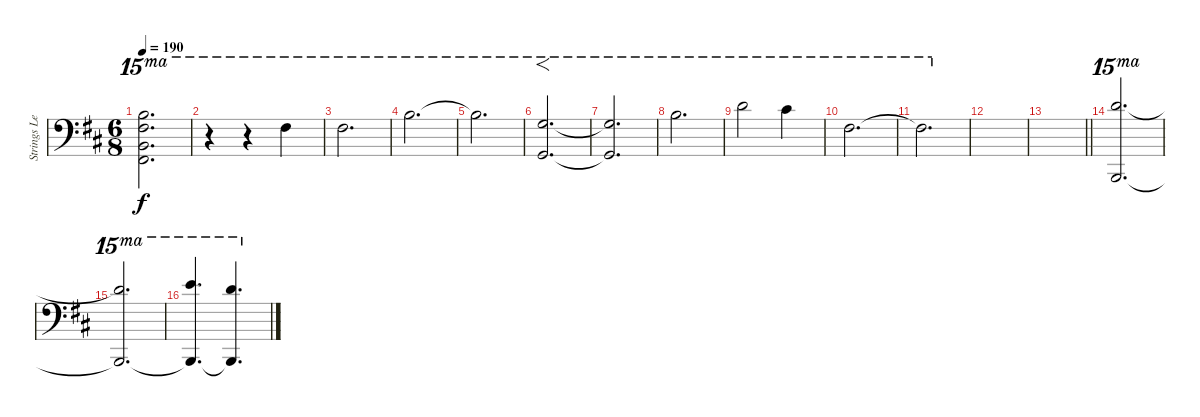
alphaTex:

\track ("Strings Lead" "Strings Le") {instrument stringensemble1}
\staff {score}
\tuning (Db4 Ab3 E3 B2 Gb2 A1) {hide}
\ts (6 8)
\tempo 190
\clef f4
\ks bminor
(22.1{t} 22.2{t} 19.3{t} 19.4{t}).2{d ot 15ma dy f} |
r.4{ot 15ma} r.4{ot 15ma} 17.1.4{ot 15ma} |
17.1.2{d ot 15ma} |
22.1.2{d ot 15ma} |
22.1{t}.2{d ot 15ma} |
(18.1 11.2).2{f d ot 15ma} |
(18.1{t} 11.2{t}).2{d ot 15ma} |
22.1.2{d ot 15ma} |
25.1.2{ot 15ma} 24.1.4{ot 15ma} |
17.1.2{d ot 15ma} |
17.1{t}.2{d ot 15ma} |
|
\barLineRight lightlight
|
(25.1 12.4).2{d ot 15ma} |
(25.1{t} 12.4{t}).2{d ot 15ma} |
(27.1 12.4{t}).4{d ot 15ma} (25.1 12.4{t}).4{d ot 15ma}
